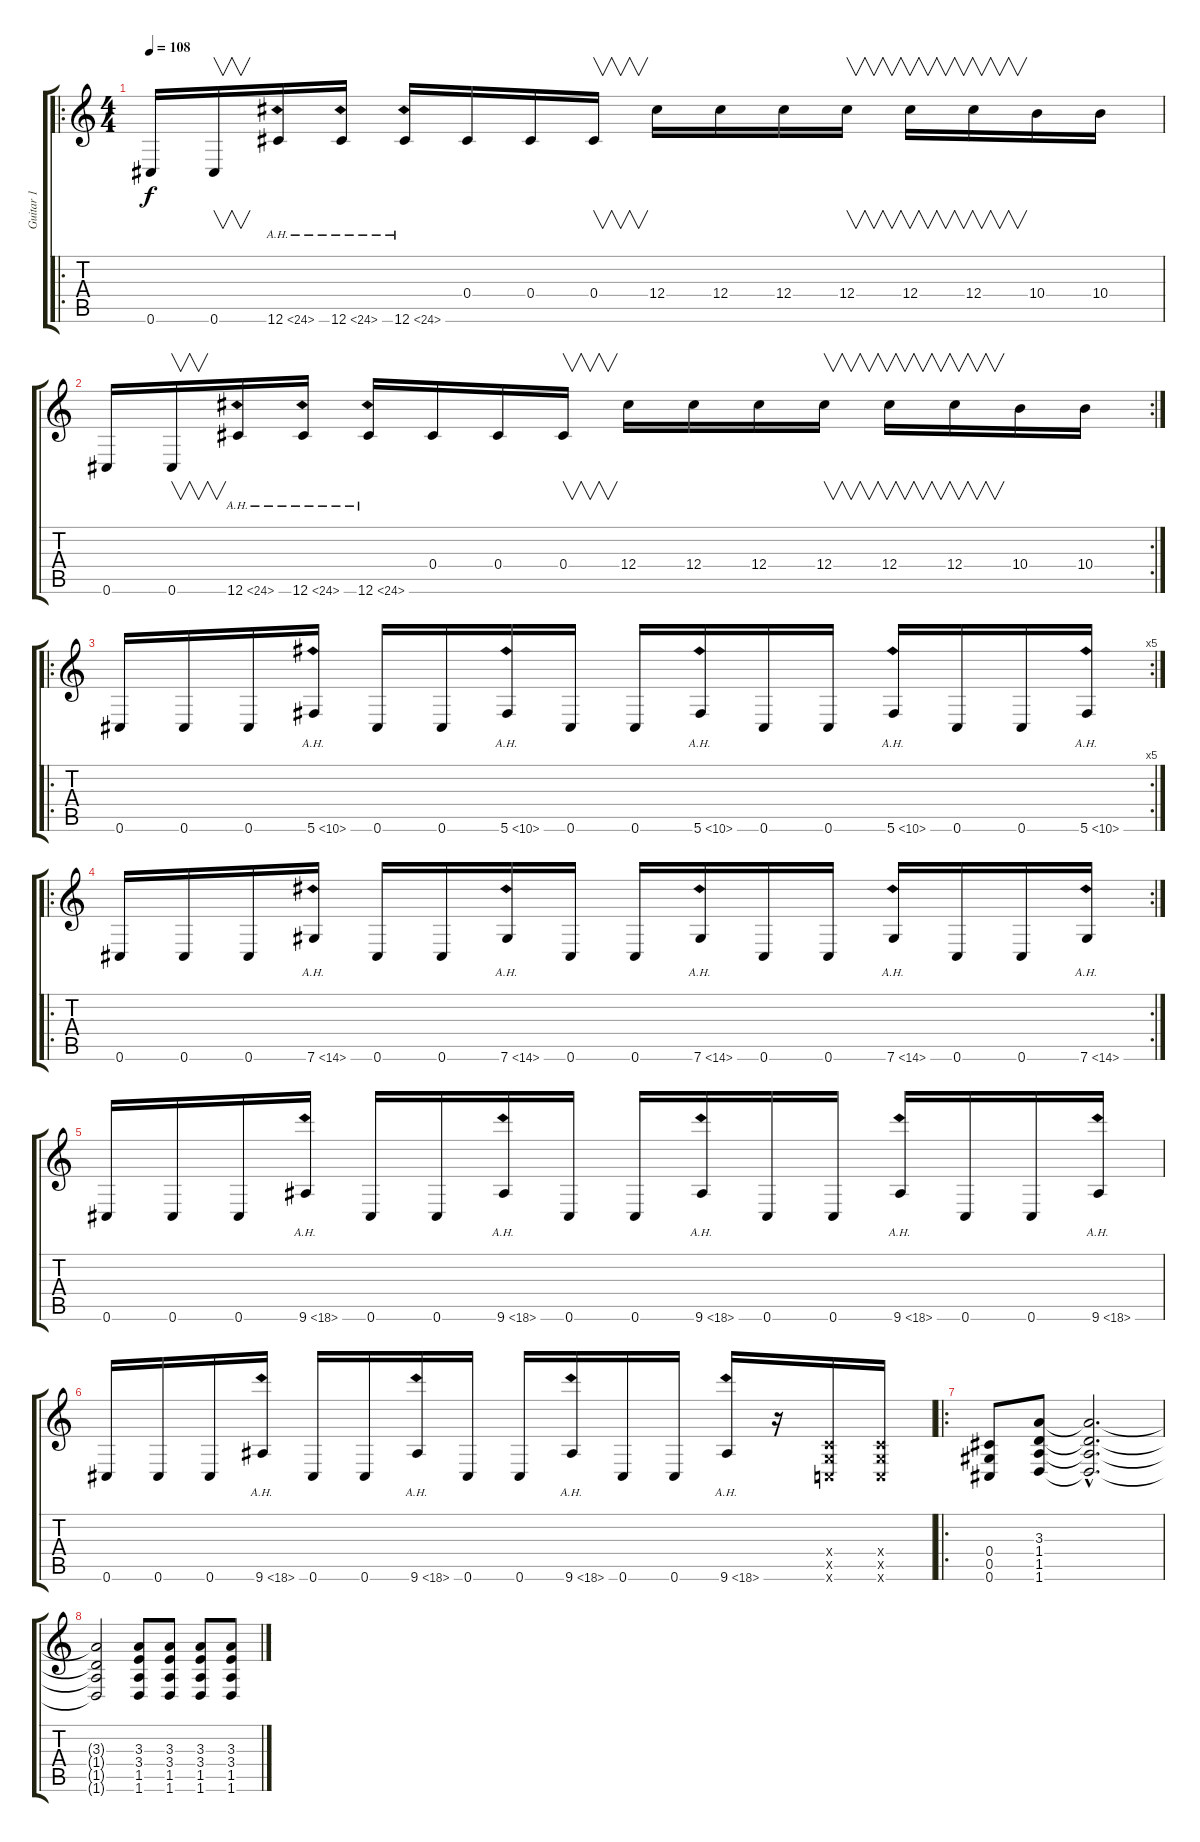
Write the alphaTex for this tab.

\track ("Guitar 1" "Guitar 1") {instrument distortionguitar}
\staff {score tabs}
\tuning (Eb4 Bb3 Gb3 Db3 Ab2 Db2) {hide}
\ro
\ts (4 4)
\tempo 108
\clef g2
\ks c
0.6.16{dy f instrument distortionguitar} 0.6.16{v} 12.6{ah 12}.16 12.6{ah 12}.16 12.6{ah 12}.16 0.4.16 0.4.16 0.4.16{v} 12.4.16 12.4.16 12.4.16 12.4.16{v} 12.4.16{v} 12.4.16{v} 10.4.16 10.4.16 |
\rc 2
0.6.16 0.6.16{v} 12.6{ah 12}.16 12.6{ah 12}.16 12.6{ah 12}.16 0.4.16 0.4.16 0.4.16{v} 12.4.16 12.4.16 12.4.16 12.4.16{v} 12.4.16{v} 12.4.16{v} 10.4.16 10.4.16 |
\ro
\rc 5
0.6.16 0.6.16 0.6.16 5.6{ah 5}.16 0.6.16 0.6.16 5.6{ah 5}.16 0.6.16 0.6.16 5.6{ah 5}.16 0.6.16 0.6.16 5.6{ah 5}.16 0.6.16 0.6.16 5.6{ah 5}.16 |
\ro
\rc 2
0.6.16 0.6.16 0.6.16 7.6{ah 7}.16 0.6.16 0.6.16 7.6{ah 7}.16 0.6.16 0.6.16 7.6{ah 7}.16 0.6.16 0.6.16 7.6{ah 7}.16 0.6.16 0.6.16 7.6{ah 7}.16 |
0.6.16 0.6.16 0.6.16 9.6{ah 9}.16 0.6.16 0.6.16 9.6{ah 9}.16 0.6.16 0.6.16 9.6{ah 9}.16 0.6.16 0.6.16 9.6{ah 9}.16 0.6.16 0.6.16 9.6{ah 9}.16 |
0.6.16 0.6.16 0.6.16 9.6{ah 9}.16 0.6.16 0.6.16 9.6{ah 9}.16 0.6.16 0.6.16 9.6{ah 9}.16 0.6.16 0.6.16 9.6{ah 9}.16 r.16 (-1.4{x} -1.5{x} -1.6{x}).16 (-1.4{x} -1.5{x} -1.6{x}).16 |
\ro
(0.4 0.5 0.6).8 (3.3 1.4 1.5 1.6).8 (3.3{hac t} 1.4{hac t} 1.5{hac t} 1.6{hac t}).2{d} |
(3.3{t} 1.4{t} 1.5{t} 1.6{t}).2 (3.3 3.4 1.5 1.6).8 (3.3 3.4 1.5 1.6).8 (3.3 3.4 1.5 1.6).8 (3.3 3.4 1.5 1.6).8
